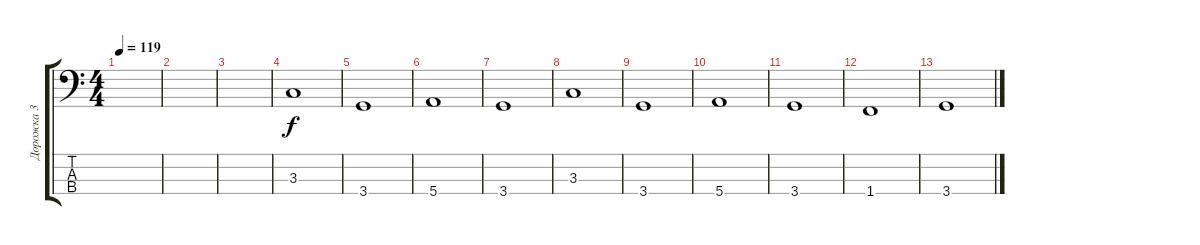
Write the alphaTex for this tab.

\track ("Дорожка 3" "Дорожка 3") {instrument electricbassfinger}
\staff {score tabs}
\tuning (G2 D2 A1 E1) {hide}
\ts (4 4)
\tempo 119
\clef f4
\ks c
|
|
|
3.3.1 |
3.4.1 |
5.4.1 |
3.4.1 |
3.3.1 |
3.4.1 |
5.4.1 |
3.4.1 |
1.4.1 |
3.4.1
